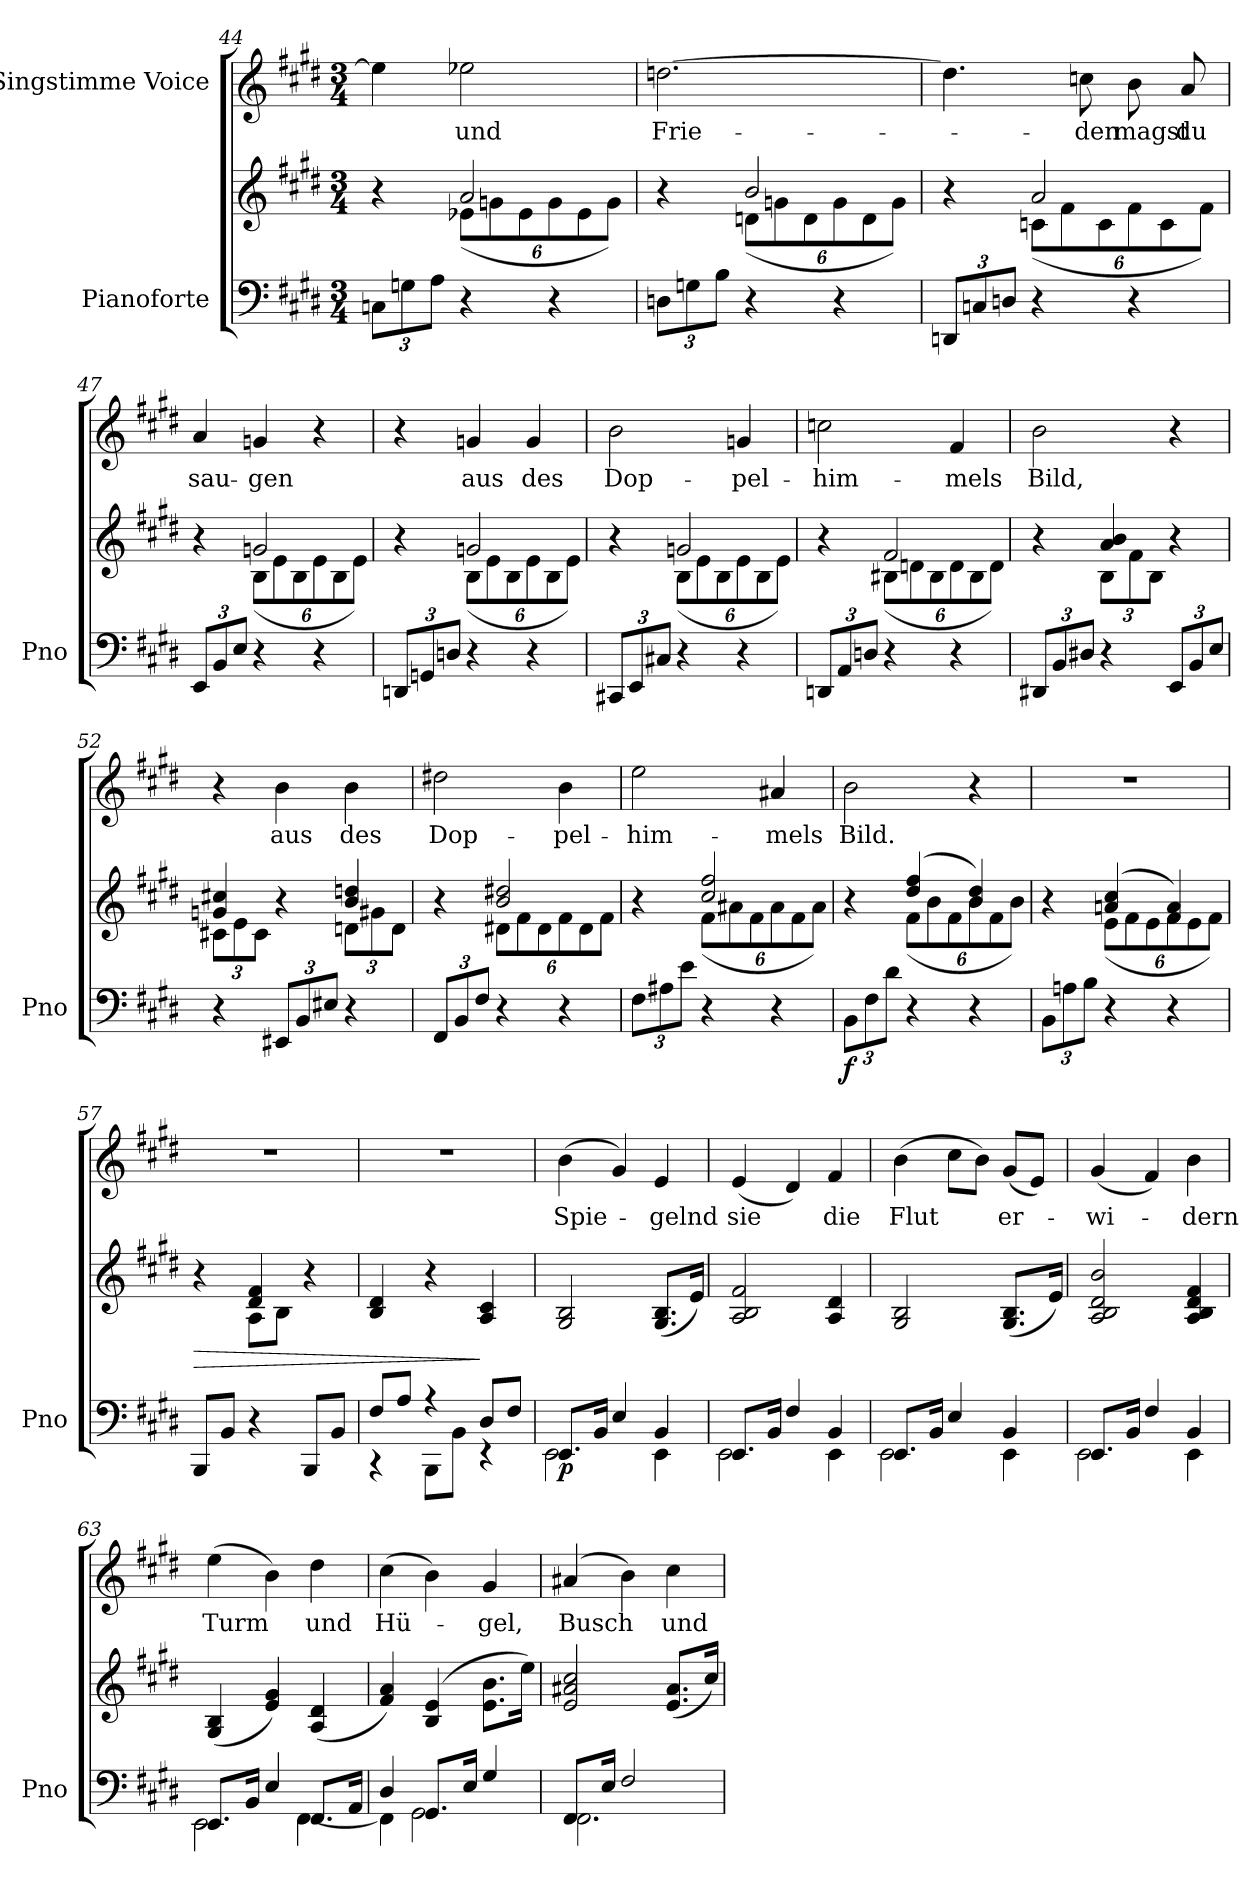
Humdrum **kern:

**kern	**kern	**dynam	**kern	**text
*part2	*part2	*part2	*part1	*part1
*staff3	*staff2	*staff2/3	*staff1	*staff1
*I"Pianoforte	*	*	*I"Singstimme Voice	*
*I'Pno	*	*	*	*
*clefF4	*clefG2	*	*clefG2	*
*k[f#c#g#d#]	*k[f#c#g#d#]	*	*k[f#c#g#d#]	*
*M3/4	*M3/4	*	*M3/4	*
*Xbrackettup	*	*	*	*
=44	=44	=44	=44	=44
*	*^	*	*	*
12Cn\L	4r	4ryy	.	4ee\]	.
12Gn\	.	.	.	.	.
12A\J	.	.	.	.	.
*	*	*Xbrackettup	*	*	*
!	!	!	!	!	!LO:LY:b
4r	2a/	(12e-X\L	.	2ee-X\	und
.	.	12gn\	.	.	.
.	.	12e-\	.	.	.
4r	.	12g\	.	.	.
.	.	12e-\	.	.	.
.	.	12g\J)	.	.	.
=45	=45	=45	=45	=45	=45
!	!	!	!	!	!LO:LY:b
12Dn\L	4r	4ryy	.	[2.ddn\	Frie-
12Gn\	.	.	.	.	.
12B\J	.	.	.	.	.
4r	2b/	(12dn\L	.	.	.
.	.	12gn\	.	.	.
.	.	12d\	.	.	.
4r	.	12g\	.	.	.
.	.	12d\	.	.	.
.	.	12g\J)	.	.	.
!!LO:LB:g=z
=46	=46	=46	=46	=46	=46
12DDn/L	4r	4ryy	.	4.dd\]	.
12Cn/	.	.	.	.	.
12Dn/J	.	.	.	.	.
4r	2a/	(12cn\L	.	.	.
.	.	12f#\	.	.	.
!	!	!	!	!	!LO:LY:b
.	.	.	.	8ccn\	-den
.	.	12c\	.	.	.
!	!	!	!	!	!LO:LY:b
4r	.	12f#\	.	8b\	magst
.	.	12c\	.	.	.
!	!	!	!	!	!LO:LY:b
.	.	.	.	8a/	du
.	.	12f#\J)	.	.	.
!!LO:LB:g=z
=47	=47	=47	=47	=47	=47
!	!	!	!	!	!LO:LY:b
12EE/L	4r	4ryy	.	4a/	sau-
12BB/	.	.	.	.	.
12E/J	.	.	.	.	.
!	!	!	!	!	!LO:LY:b
4r	2gn/	(12B\L	.	4gn/	-gen
.	.	12e\	.	.	.
.	.	12B\	.	.	.
4r	.	12e\	.	4r	.
.	.	12B\	.	.	.
.	.	12e\J)	.	.	.
=48	=48	=48	=48	=48	=48
12DDn/L	4r	4ryy	.	4r	.
12GGn/	.	.	.	.	.
12Dn/J	.	.	.	.	.
!	!	!	!	!	!LO:LY:b
4r	2gn/	(12B\L	.	4gn/	aus
.	.	12e\	.	.	.
.	.	12B\	.	.	.
!	!	!	!	!	!LO:LY:b
4r	.	12e\	.	4g/	des
.	.	12B\	.	.	.
.	.	12e\J)	.	.	.
=49	=49	=49	=49	=49	=49
!	!	!	!	!	!LO:LY:b
12CC#X/L	4r	4ryy	.	2b\	Dop-
12EE/	.	.	.	.	.
12C#X/J	.	.	.	.	.
4r	2gn/	(12B\L	.	.	.
.	.	12e\	.	.	.
.	.	12B\	.	.	.
!	!	!	!	!	!LO:LY:b
4r	.	12e\	.	4gn/	-pel-
.	.	12B\	.	.	.
.	.	12e\J)	.	.	.
!!LO:LB:g=z
=50	=50	=50	=50	=50	=50
!	!	!	!	!	!LO:LY:b
12DDn/L	4r	4ryy	.	2ccn\	-him-
12AA/	.	.	.	.	.
12Dn/J	.	.	.	.	.
4r	2f#/	(12B#X\L	.	.	.
.	.	12dn\	.	.	.
.	.	12B#\	.	.	.
!	!	!	!	!	!LO:LY:b
4r	.	12d\	.	4f#/	-mels
.	.	12B#\	.	.	.
.	.	12d\J)	.	.	.
!!LO:LB:g=z
=51	=51	=51	=51	=51	=51
!	!	!	!	!	!LO:LY:b
12DD#X/L	4r	4ryy	.	2b\	Bild,
12BB/	.	.	.	.	.
12D#X/J	.	.	.	.	.
4r	4a/ 4b/	12B\L	.	.	.
.	.	12f#\	.	.	.
.	.	12B\J	.	.	.
12EE/L	4r	4ryy	.	4r	.
12BB/	.	.	.	.	.
12E/J	.	.	.	.	.
=52	=52	=52	=52	=52	=52
4r	4gn/ 4cc#X/	12c#X\L	.	4r	.
.	.	12e\	.	.	.
.	.	12c#\J	.	.	.
!	!	!	!	!	!LO:LY:b
12EE#X/L	4r	4ryy	.	4b\	aus
12BB/	.	.	.	.	.
12E#X/J	.	.	.	.	.
!	!	!	!	!	!LO:LY:b
4r	4b/ 4ddn/	12dn\L	.	4b\	des
.	.	12g#X\	.	.	.
.	.	12d\J	.	.	.
=53	=53	=53	=53	=53	=53
!	!	!	!	!	!LO:LY:b
12FF#/L	4r	4ryy	.	2dd#X\	Dop-
12BB/	.	.	.	.	.
12F#/J	.	.	.	.	.
4r	2b/ 2dd#X/	12d#X\L	.	.	.
.	.	12f#\	.	.	.
.	.	12d#\	.	.	.
!	!	!	!	!	!LO:LY:b
4r	.	12f#\	.	4b\	-pel-
.	.	12d#\	.	.	.
.	.	12f#\J	.	.	.
!!LO:PB:g=z
=54	=54	=54	=54	=54	=54
!	!	!	!	!	!LO:LY:b
12F#\L	4r	4ryy	.	2ee\	-him-
12A#X\	.	.	.	.	.
12e\J	.	.	.	.	.
4r	2cc#/ 2ff#/	(12f#\L	.	.	.
.	.	12a#X\	.	.	.
.	.	12f#\	.	.	.
!	!	!	!	!	!LO:LY:b
4r	.	12a#\	.	4a#X/	-mels
.	.	12f#\	.	.	.
.	.	12a#\J)	.	.	.
!!LO:LB:g=z
=55	=55	=55	=55	=55	=55
!	!	!	!LO:DY:b=2	!	!LO:LY:b
12BB\L	4r	4ryy	f	2b\	Bild.
12F#\	.	.	.	.	.
12d#\J	.	.	.	.	.
4r	(4dd#/ 4ff#/	(12f#\L	.	.	.
.	.	12b\	.	.	.
.	.	12f#\	.	.	.
4r	4b/ 4dd#/)	12b\	.	4r	.
.	.	12f#\	.	.	.
.	.	12b\J)	.	.	.
=56	=56	=56	=56	=56	=56
12BB\L	4r	4ryy	.	2.r	.
12An\	.	.	.	.	.
12B\J	.	.	.	.	.
4r	(4an/ 4cc#/	(12e\L	.	.	.
.	.	12f#\	.	.	.
.	.	12e\	.	.	.
4r	4f#/ 4a/)	12f#\	.	.	.
.	.	12e\	.	.	.
.	.	12f#\J)	.	.	.
=57	=57	=57	=57	=57	=57
!	!	!	!LO:HP:b	!	!
8BBB/L	4r	4ryy	>	2.r	.
8BB/J	.	.	.	.	.
4r	4d#/ 4f#/	8A\L	.	.	.
.	.	8B\J	.	.	.
8BBB/L	4r	4ryy	.	.	.
8BB/J	.	.	.	.	.
*	*v	*v	*	*	*
=58	=58	=58	=58	=58
*^	*	*	*	*
8F#/L	4r	4B/ 4d#/	.	2.r	.
8A/J	.	.	.	.	.
4r	8BBB\L	4r	.	.	.
.	8BB\J	.	.	.	.
8D#/L	4r	4A/ 4c#/	]	.	.
8F#/J	.	.	.	.	.
!!LO:PB:g=z
=59	=59	=59	=59	=59	=59
!	!	!	!LO:DY:b=2	!	!LO:LY:b
8.EE/L	2EE\	2G#/ 2B/	p	(4b\	Spie-
16BB/Jk	.	.	.	.	.
4E/	.	.	.	4g#/)	.
!	!	!	!	!	!LO:LY:b
4BB/	4EE\	(>8.G#/ 8.B/L	.	4e/	-gelnd
.	.	16e/Jk)	.	.	.
=60	=60	=60	=60	=60	=60
!	!	!	!	!	!LO:LY:b
8.EE/L	2EE\	2A/ 2B/ 2f#/	.	(4e/	sie
16BB/Jk	.	.	.	.	.
4F#/	.	.	.	4d#/)	.
!	!	!	!	!	!LO:LY:b
4BB/	4EE\	4A/ 4d#/	.	4f#/	die
=61	=61	=61	=61	=61	=61
!	!	!	!	!	!LO:LY:b
8.EE/L	2EE\	2G#/ 2B/	.	(4b\	Flut
16BB/Jk	.	.	.	.	.
4E/	.	.	.	8cc#\L	.
.	.	.	.	8b\J)	.
!	!	!	!	!	!LO:LY:b
4BB/	4EE\	(>8.G#/ 8.B/L	.	(8g#/L	er-
.	.	.	.	8e/J)	.
.	.	16e/Jk)	.	.	.
=62	=62	=62	=62	=62	=62
!	!	!	!	!	!LO:LY:b
8.EE/L	2EE\	2A/ 2B/ 2d#/ 2b/	.	(4g#/	-wi-
16BB/Jk	.	.	.	.	.
4F#/	.	.	.	4f#/)	.
!	!	!	!	!	!LO:LY:b
4BB/	4EE\	4A/ 4B/ 4d#/ 4f#/	.	4b\	-dern
!!LO:LB:g=z
=63	=63	=63	=63	=63	=63
!	!	!	!	!	!LO:LY:b
8.EE/L	2EE\	(>4G#/ 4B/	.	(4ee\	Turm
16BB/Jk	.	.	.	.	.
4E/	.	4e/ 4g#/)	.	4b\)	.
!	!	!	!	!	!LO:LY:b
8.FF#/L	[4FF#\	(>4A/ 4d#/	.	4dd#\	und
16AA/Jk	.	.	.	.	.
=64	=64	=64	=64	=64	=64
!	!	!	!	!	!LO:LY:b
4D#/	4FF#\]	4f#/ 4a/)	.	(4cc#\	Hü-
8.GG#/L	2GG#\	(>4B/ 4e/	.	4b\)	.
16E/Jk	.	.	.	.	.
!	!	!	!	!	!LO:LY:b
4G#/	.	8.e\ 8.b\L	.	4g#/	-gel,
.	.	16ee\Jk)	.	.	.
!!LO:LB:g=z
=65	=65	=65	=65	=65	=65
!	!	!	!	!	!LO:LY:b
8.FF#/L	2.FF#\	2e/ 2a#X/ 2cc#/	.	(4a#X/	Busch
16E/Jk	.	.	.	.	.
2F#/	.	.	.	4b\)	.
!	!	!	!	!	!LO:LY:b
.	.	(>8.e/ 8.a#/L	.	4cc#\	und
.	.	16cc#/Jk)	.	.	.
*v	*v	*	*	*	*
=	=	=	=	=
*-	*-	*-	*-	*-
